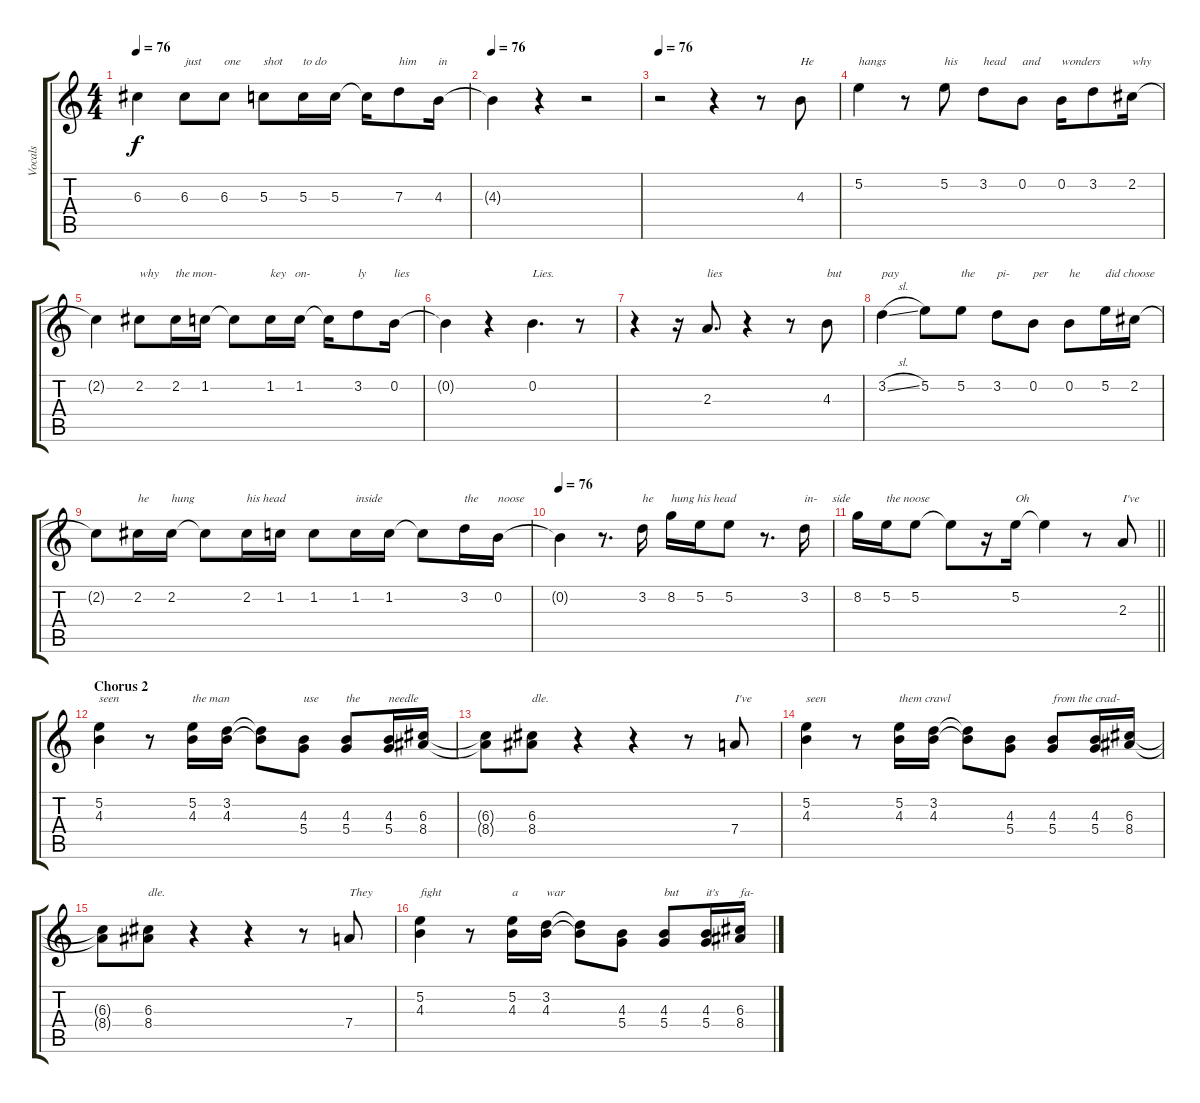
\track ("Vocals" "Vocals") {instrument overdrivenguitar}
\staff {score tabs}
\tuning (E4 B3 G3 D3 A2 E2) {hide}
\ts (4 4)
\tempo 76
\clef g2
\ks c
6.3{t}.4{dy f} 6.3.8{txt "just"} 6.3.8{txt "one"} 5.3.8{txt "shot"} 5.3.16{txt "to do"} 5.3.16 5.3{t}.16 7.3.8{txt "him"} 4.3.16{txt "in"} |
\tempo 76
4.3{t}.4 r.4 r.2 |
\tempo 76
r.2 r.4 r.8 4.3.8{txt "He"} |
5.2.4{txt "hangs"} r.8 5.2.8{txt "his"} 3.2.8{txt "head"} 0.2.8{txt "and"} 0.2.16{txt "wonders"} 3.2.8 2.2.16{txt "why"} |
2.2{t}.4 2.2.8{txt "why"} 2.2.16{txt "the mon- "} 1.2.16 1.2{t}.8 1.2.16{txt "key   on-"} 1.2.16 1.2{t}.16 3.2.8{txt "ly"} 0.2.16{txt "lies"} |
0.2{t}.4 r.4 0.2.4{d txt "Lies."} r.8 |
r.4 r.16 2.3.8{d txt "lies"} r.4 r.8 4.3.8{txt "but"} |
3.2{sl}.4{txt "pay"} 5.2.8 5.2.8{txt "the"} 3.2.8{txt "pi-"} 0.2.8{txt "per"} 0.2.8{txt "he"} 5.2.16{txt "did choose"} 2.2.16 |
2.2{t}.8 2.2.16{txt "he"} 2.2.16{txt "hung"} 2.2{t}.8 2.2.16{txt "his head"} 1.2.16 1.2.8 1.2.16{txt "inside"} 1.2.16 1.2{t}.8 3.2.16{txt "the"} 0.2.16{txt "noose"} |
\tempo 76
0.2{t}.4 r.8{d} 3.2.16{txt "he"} 8.2.16{txt "hung his head"} 5.2.16 5.2.8 r.8{d} 3.2.16{txt "in-     side"} |
\barLineRight lightlight
8.2.16 5.2.16{txt "the noose"} 5.2.8 5.2{t}.8 r.16 5.2.16{txt "Oh"} 5.2{t}.4 r.8 2.3.8{txt "I've"} |
\section ("" "Chorus 2")
(5.2 4.3).4{txt "seen"} r.8 (5.2 4.3).16{txt "the man"} (3.2 4.3).16 (3.2{t} 4.3{t}).8 (4.3 5.4).8{txt "use"} (4.3 5.4).8{txt "the"} (4.3 5.4).16{txt "needle"} (6.3 8.4).16 |
(6.3{t} 8.4{t}).8 (6.3 8.4).8{txt "dle."} r.4 r.4 r.8 7.4.8{txt "I've"} |
(5.2 4.3).4{txt "seen"} r.8 (5.2 4.3).16{txt "them crawl"} (3.2 4.3).16 (3.2{t} 4.3{t}).8 (4.3 5.4).8 (4.3 5.4).8{txt "from the crad-"} (4.3 5.4).16 (6.3 8.4).16 |
(6.3{t} 8.4{t}).8 (6.3 8.4).8{txt "dle."} r.4 r.4 r.8 7.4.8{txt "They"} |
(5.2 4.3).4{txt "fight"} r.8 (5.2 4.3).16{txt "a"} (3.2 4.3).16{txt "war"} (3.2{t} 4.3{t}).8 (4.3 5.4).8 (4.3 5.4).8{txt "but"} (4.3 5.4).16{txt "it's"} (6.3 8.4).16{txt "fa-"}
